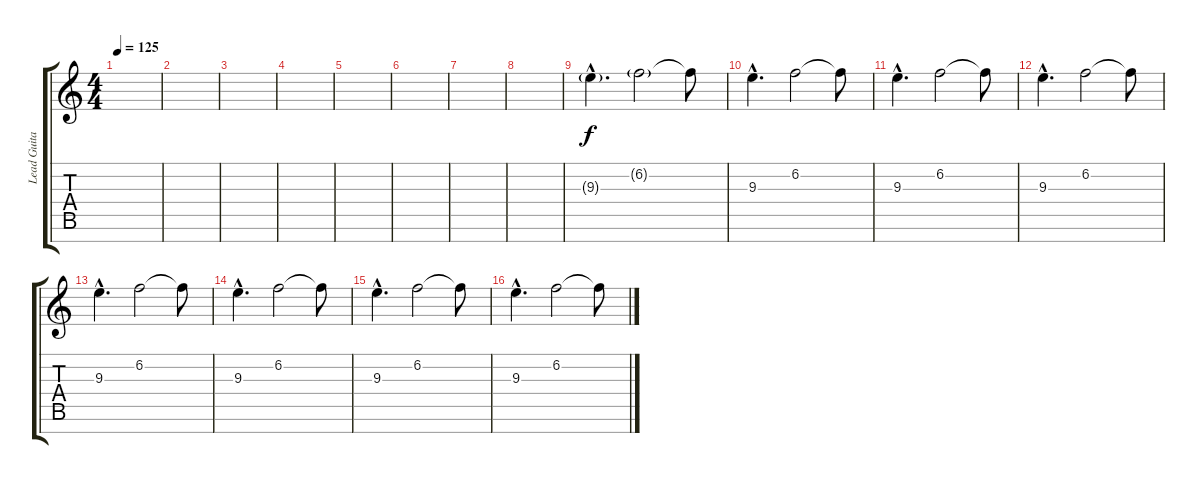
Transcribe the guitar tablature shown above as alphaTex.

\track ("Lead Guitar" "Lead Guita") {instrument electricguitarclean}
\staff {score tabs}
\tuning (E4 B3 G3 D3 A2 E2 B1) {hide}
\ts (4 4)
\tempo 125
\clef g2
\ks c
|
|
|
|
|
|
|
|
9.3{g hac}.4{d} 6.2{g}.2 6.2{t}.8{dy f} |
9.3{hac}.4{d} 6.2.2 6.2{t}.8 |
9.3{hac}.4{d} 6.2.2 6.2{t}.8 |
9.3{hac}.4{d} 6.2.2 6.2{t}.8 |
9.3{hac}.4{d} 6.2.2 6.2{t}.8 |
9.3{hac}.4{d} 6.2.2 6.2{t}.8 |
9.3{hac}.4{d} 6.2.2 6.2{t}.8 |
9.3{hac}.4{d} 6.2.2 6.2{t}.8
